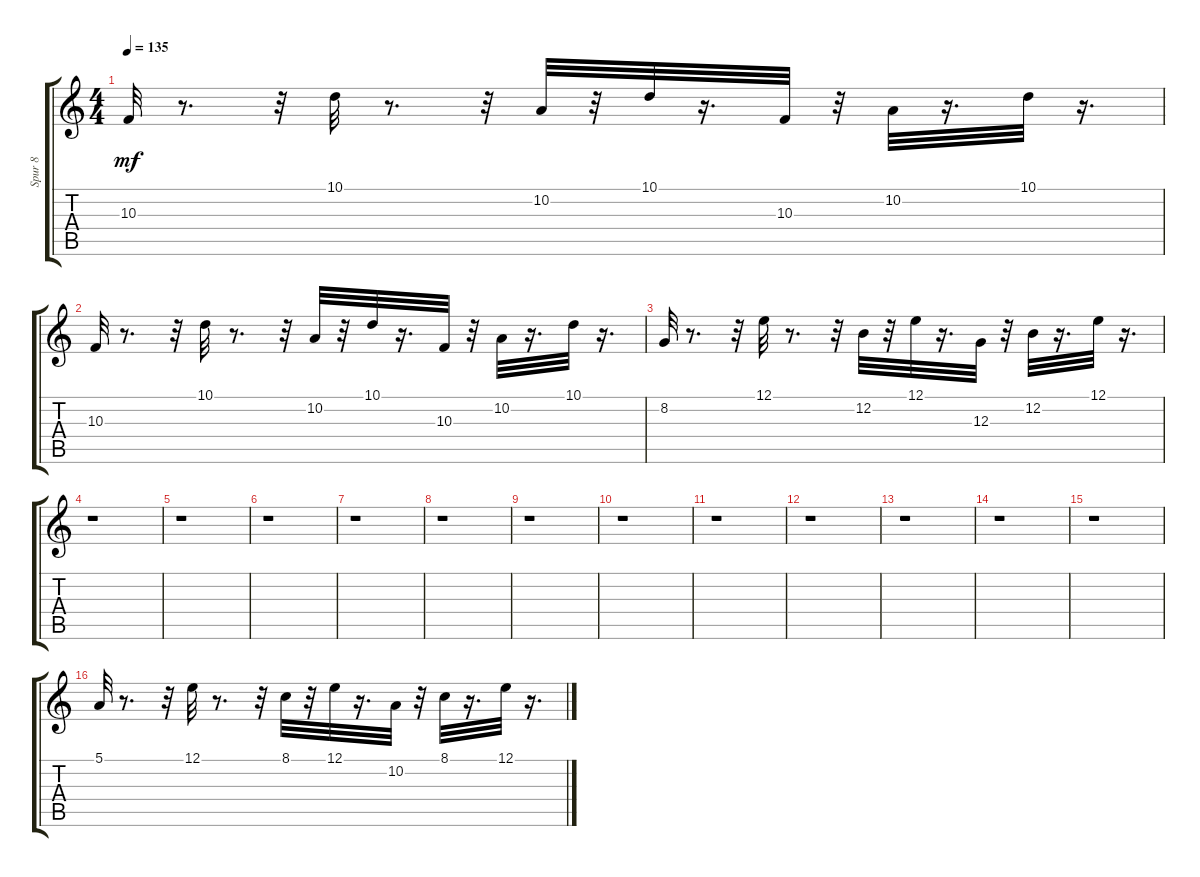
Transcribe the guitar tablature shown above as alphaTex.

\track ("Spur 8" "Spur 8") {instrument kalimba}
\staff {score tabs}
\tuning (E4 B3 G3 D3 A2 E2) {hide}
\ts (4 4)
\tempo 135
\clef g2
\ks c
10.3.32{dy mf} r.8{d} r.32 10.1.32 r.8{d} r.32 10.2.32 r.32 10.1.32 r.16{d} 10.3.32 r.32 10.2.32 r.16{d} 10.1.32 r.16{d} |
10.3.32 r.8{d} r.32 10.1.32 r.8{d} r.32 10.2.32 r.32 10.1.32 r.16{d} 10.3.32 r.32 10.2.32 r.16{d} 10.1.32 r.16{d} |
8.2.32 r.8{d} r.32 12.1.32 r.8{d} r.32 12.2.32 r.32 12.1.32 r.16{d} 12.3.32 r.32 12.2.32 r.16{d} 12.1.32 r.16{d} |
r.1 |
r.1 |
r.1 |
r.1 |
r.1 |
r.1 |
r.1 |
r.1 |
r.1 |
r.1 |
r.1 |
r.1 |
5.1.32 r.8{d} r.32 12.1.32 r.8{d} r.32 8.1.32 r.32 12.1.32 r.16{d} 10.2.32 r.32 8.1.32 r.16{d} 12.1.32 r.16{d}
